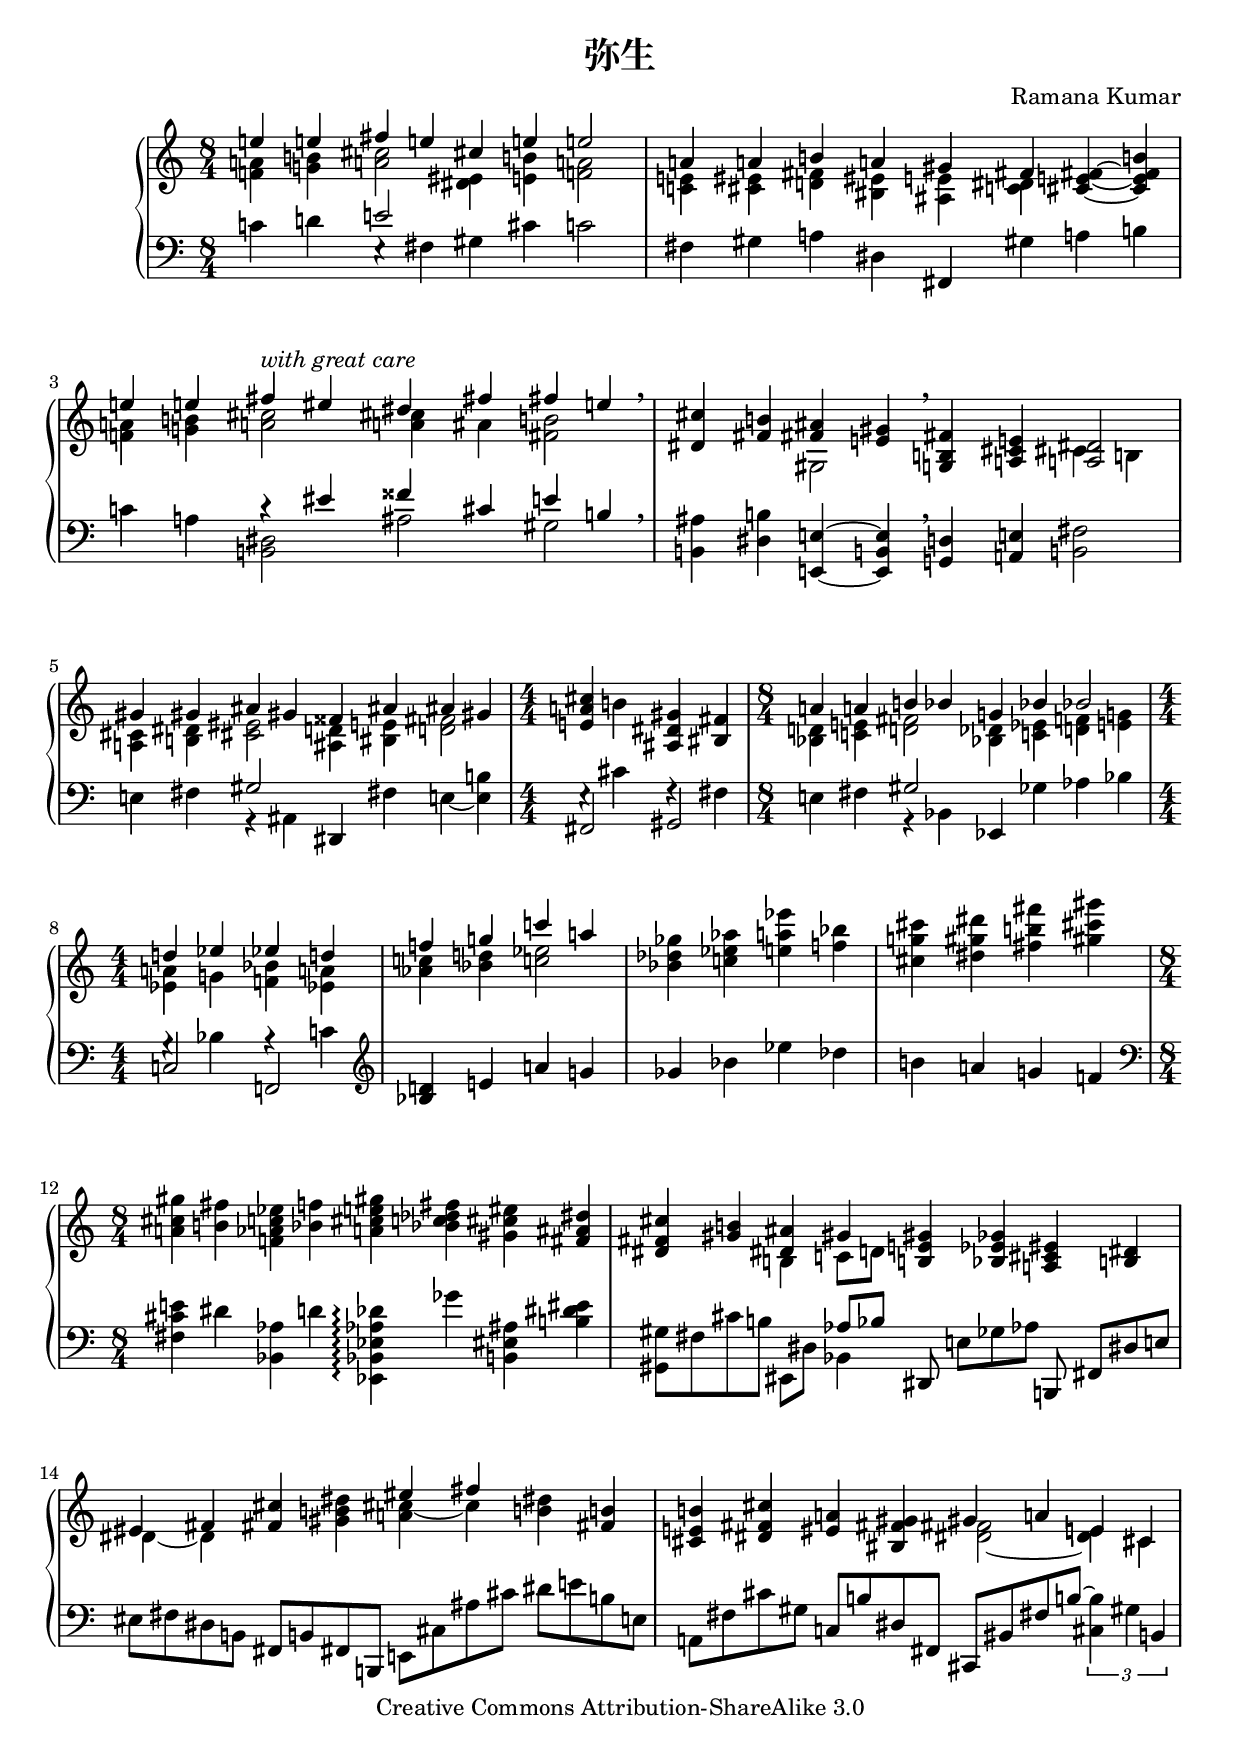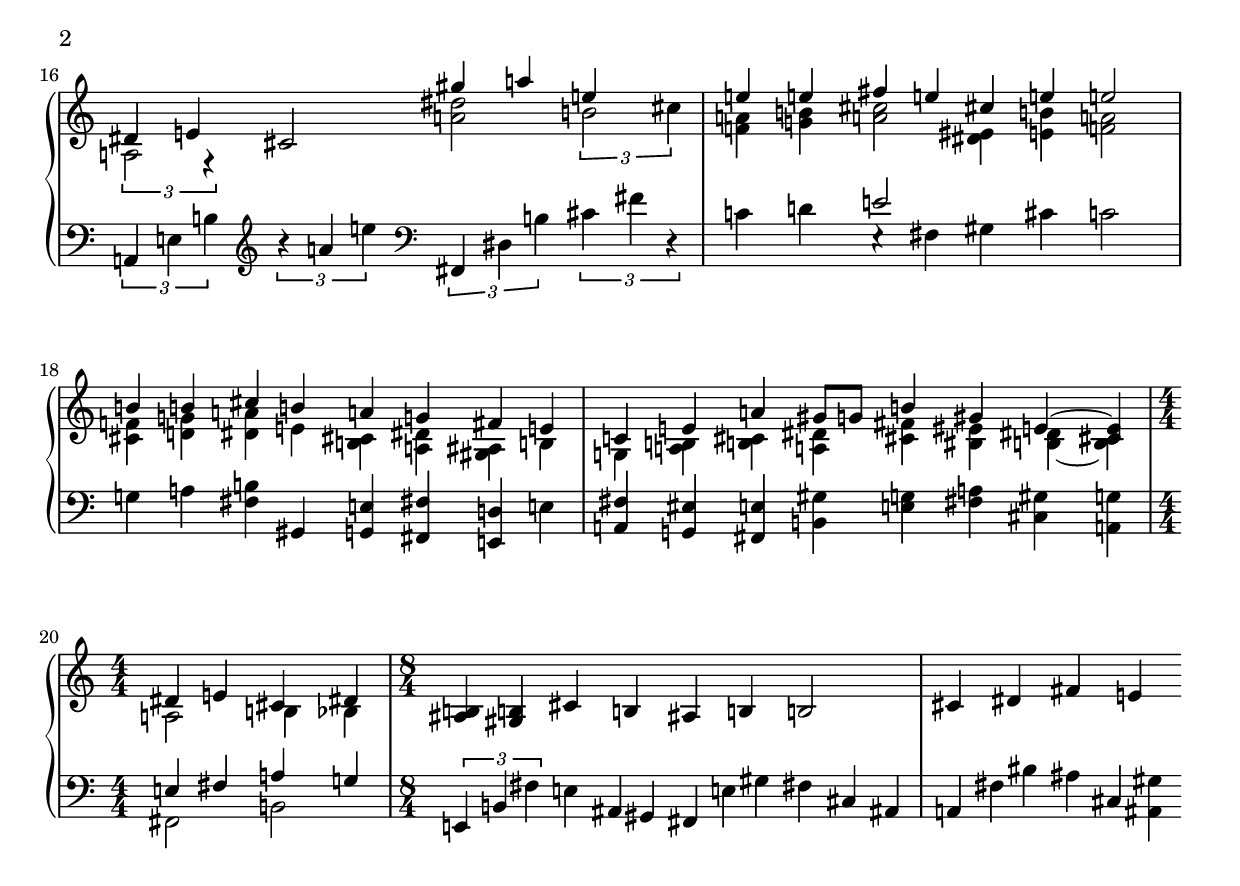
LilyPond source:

\version "2.15.39"

\header {
  title = "弥生"
  composer = "Ramana Kumar"
  date = "2012"
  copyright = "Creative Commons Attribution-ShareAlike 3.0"
}

#(ly:set-option 'point-and-click #f)

\score {
  \new PianoStaff <<
    \new Staff {
      \accidentalStyle #'PianoStaff "dodecaphonic"
      \override PianoStaff.TimeSignature #'style = #'numbered
      \clef treble
      \time 8/4
        << {e''4 e'' fis'' e'' cis'' e'' e''2}
        \\ {<f' a'>4 <g' b'> <a' cis''>2 <dis' eis'>4  <e' b'> <f' a'>2} >>
      | << {a'4 a' b' a' gis' fis'}
        \\ {<c' e'>4 <cis' eis'> <d' fis'> <bis eis'> <ais e'> <c' dis'> } >>
        <cis' e' fis'>4 ~ <cis' e' fis' b'>
      | << {e''4 e'' fis'' -\markup{\italic "with great care"} eis''
            dis'' fis'' fis'' e''}
        \\ {<f' a'>4 <g' b'> <a' cis''>2
            <a' cis''>4 ais' <fis' b'>2} >> \breathe
      | <dis' cis''>4 <fis' b'>
        << {<fis' ais'>4 <e' gis'>} \\ gis2 >> \breathe
        <g b fis'>4 <a cis' e'> << <a dis'>2 \\ {cis'4 b} >>
      | << {gis'4 gis' ais' gis' fisis' ais' ais' gis'}
        \\ { <a cis'>4 <b dis'> <cis' eis'>2 <ais d'>4 <bis e'> <d' fis'>2 }>>
      | \time 4/4
        <e' a' cis''>4 b' <ais dis' gis'> <bis fis'>
      | \time 8/4
        << {a'4 a' b' bes' g' bes' bes'2}
        \\ { <bes d'>4 <c' e'> <d' fis'>2
             <bes des'>4 <c' ees'> <d' f'> <e' g'>} >>
      | \time 4/4
        << {d''4 ees'' ees'' d''}
        \\ {<ees' a'>4 g' <f' bes'> <ees' a'>} >>
      | << {f''4 g'' c''' a''}
        \\ {<aes' c''>4 <bes' d''> <c'' ees''>2} >>
      | <bes' des'' ges''>4 <c'' ees'' aes''> <e'' a'' ees'''> <f'' bes''>
      | <cis'' g'' cis'''> <dis'' gis'' dis'''>
        <fis'' b'' fis'''> <gis'' cis''' gis'''>
      | \time 8/4
        <a' cis'' gis''> <b' fis''> <f' aes' c'' ees''> <bes' f''>
        <a' cis'' e'' gis''> <bes' c'' des'' fis''>
        <gis' cis'' eis''> <fis' ais' dis''>
      | <dis' fis' cis''> <gis' b'> << { <dis' ais'>  gis' } \\ { b c'8 d' } >>
        <b e' gis'>4 <bes ees' ges'> <a cis' eis'> <b dis'>
      | << { eis' fis' } \\ { dis' ~ dis' } >> <fis' cis''>
        <gis' b' dis''>
        << { eis'' fis'' } \\ { <a' cis''> ~ cis'' } >>
        <b' dis''> <fis' b'>
      | <cis' e' b'> <dis' fis' cis''> <eis' a'> <bis fis' gis'>
        << { gis' a' e' cis' } \\ { <dis' fis'>2 ~ <dis' e'>4 cis' } >>
      | << { dis'4 e' cis'2 } \\ { \times 2/3 { a2 r4 } } >>
        << { gis'' a'' e'' } \\ { <a' dis''>2 \times 2/3 { b'2 cis''4 } } >>
      | << {e''4 e'' fis'' e'' cis'' e'' e''2}
        \\ {<f' a'>4 <g' b'> <a' cis''>2 <dis' eis'>4  <e' b'> <f' a'>2} >>
      | << { b'4  b' cis'' b' a' g' fis' e' }
        \\ { <cis' f'> <d' g'> <dis' a'> e'
             <b cis'> <a dis'> <gis ais> b } >>
      | << { c' e' a' gis'8 g' b'4 gis' e' ~ <cis' e'> }
        \\ { g <a b> <b cis'> <a dis'>
             <cis' fis'> <bis eis'> <b dis'> ~ <b cis'> } >>
      | \time 4/4
        << { dis'4 e' cis' dis' }
        \\ { a2 b4 bes } >>
      | \time 8/4
        <ais b>4 <gis b> cis' b ais b b2
      | cis'4 dis' fis' e'
    }
    \new Staff {
      \clef bass
        c'4 d' << e'2 \\ {e4\rest fis} >> gis cis' c'2
      | fis4 gis a dis fis, gis a b
      | c'4 a << {r4 eis' fisis' cis' e' b} \\ {<b, dis>2 ais gis} >> \breathe
      | <b, ais>4 <dis b> <e, e> ~ <e, b, e> \breathe <g, d>4 <a, e> <b, fis>2
      | e4 fis << gis2 \\ {r4 ais,} >> dis, fis e ~ <e b>
      | << {fis,2 gis,} \\ {e4\rest cis' f\rest fis} >>
      | e4 fis << gis2 \\ {r4 bes,} >> ees, ges aes bes
      | << {c2 f,} \\ {g4\rest bes a\rest c'} >>
      | \clef treble <bes d'>4 e' a' g'
      | ges' bes' ees'' des''
      | b' a' g' f'
      | \clef bass <fis cis' e'>4 dis' <bes, aes> d'
         <ees, bes, ees aes des'>\arpeggio ges' <b, eis ais> <b dis' eis'>
        \set beatStructure = #'(2 2 2 2)
      | <gis, gis>8 fis cis' b << { s4 aes8 bes } \\ { eis, dis bes,4 } >>
        dis,8 e [ ges aes ] b,, fis, [ dis e ]
      | eis fis dis b, fis, b, fis, b,, e, cis ais cis' dis' e' b e
      | a, fis cis' gis c b dis fis,
        cis, bis, fis b ~
        \set tupletSpannerDuration = #(ly:make-moment 2 4)
        \times 2/3 { <cis b>4 gis b, }
      | \times 2/3 { a, e b \clef treble r a' e'' \clef bass fis, dis b cis' fis' r}
      | c'4 d' << e'2 \\ {e4\rest fis} >> gis cis' c'2
      | g4 a <fis b> gis, <g, e> <fis, fis> <e, d> e
      | <a, fis> <g, eis> <fis, e> <b, gis> <e g> <fis a> <cis gis> <a, g>
      | << {e4 fis a g} \\ {fis,2 b,} >>
      | \times 2/3 { e,4 b, fis } e4*2/3 ais, gis,
        fis, e gis fis cis ais,
      | a, fis bis ais cis <ais, gis>
    }
  >>
}
